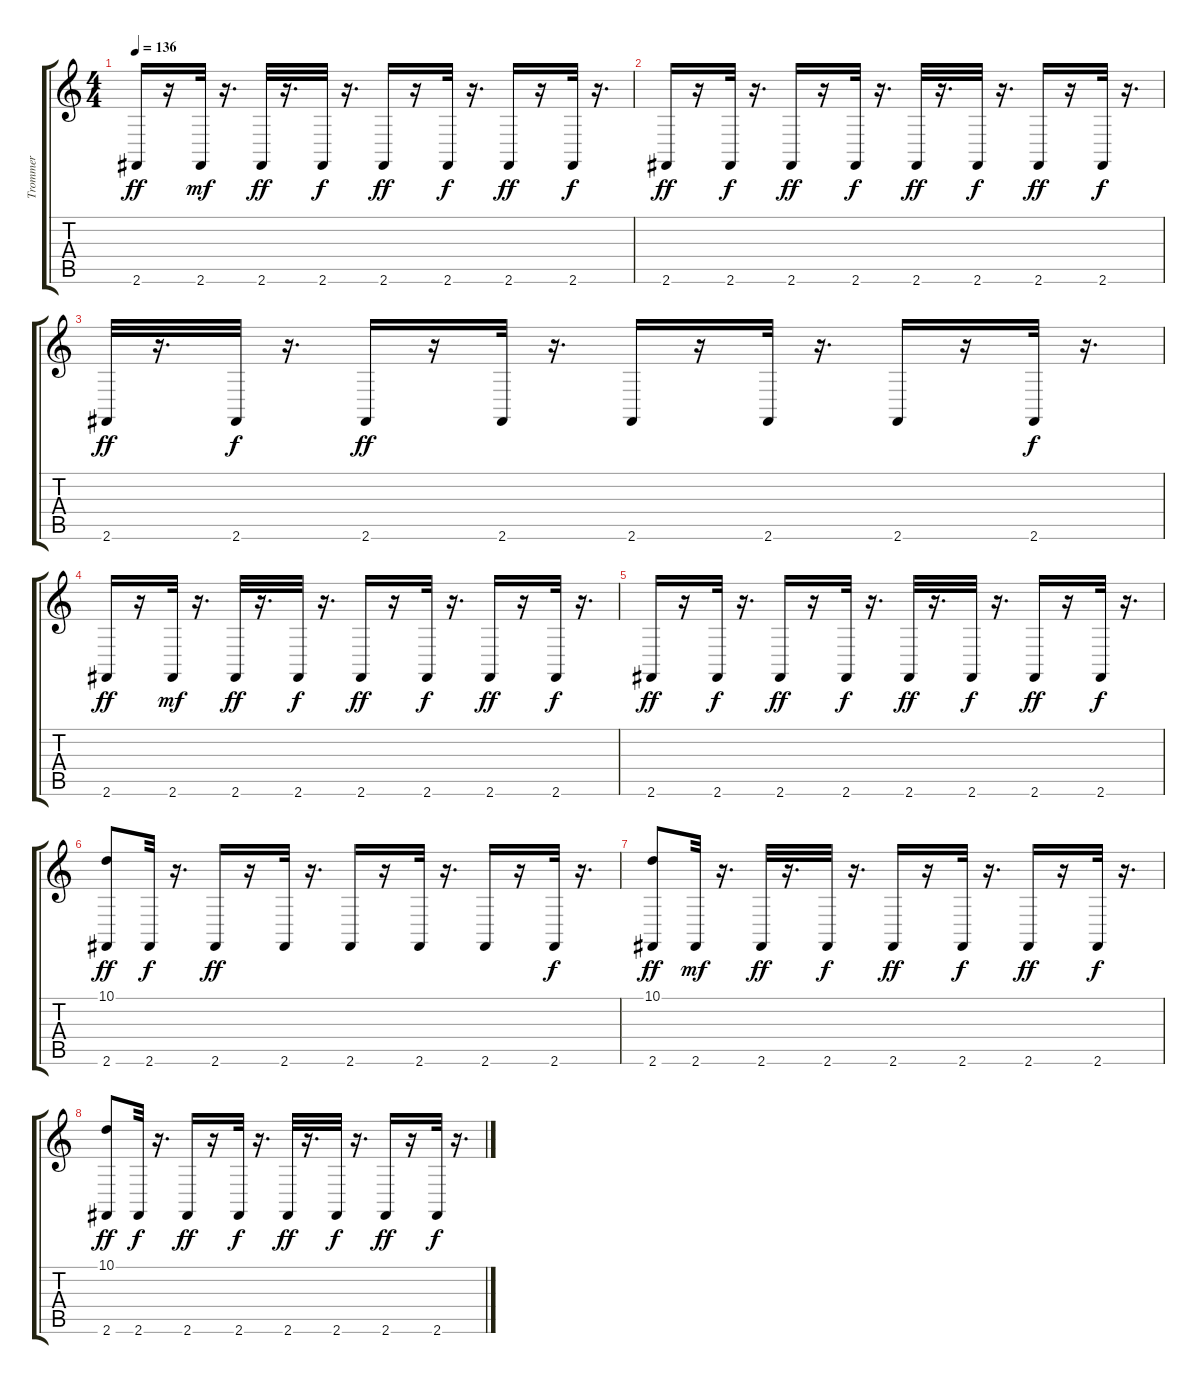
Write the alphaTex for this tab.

\track ("Trommer" "Trommer") {instrument acousticgrandpiano}
\staff {score tabs}
\tuning (E4 B3 G3 D3 A2 E2) {hide}
\ts (4 4)
\tempo 136
\clef g2
\ks c
2.6.16{dy ff} r.16 2.6.32{dy mf} r.16{d} 2.6.32{dy ff} r.16{d} 2.6.32{dy f} r.16{d} 2.6.16{dy ff} r.16 2.6.32{dy f} r.16{d} 2.6.16{dy ff} r.16 2.6.32{dy f} r.16{d} |
2.6.16{dy ff} r.16 2.6.32{dy f} r.16{d} 2.6.16{dy ff} r.16 2.6.32{dy f} r.16{d} 2.6.32{dy ff} r.16{d} 2.6.32{dy f} r.16{d} 2.6.16{dy ff} r.16 2.6.32{dy f} r.16{d} |
2.6.32{dy ff} r.16{d} 2.6.32{dy f} r.16{d} 2.6.16{dy ff} r.16 2.6.32 r.16{d} 2.6.16 r.16 2.6.32 r.16{d} 2.6.16 r.16 2.6.32{dy f} r.16{d} |
2.6.16{dy ff} r.16 2.6.32{dy mf} r.16{d} 2.6.32{dy ff} r.16{d} 2.6.32{dy f} r.16{d} 2.6.16{dy ff} r.16 2.6.32{dy f} r.16{d} 2.6.16{dy ff} r.16 2.6.32{dy f} r.16{d} |
2.6.16{dy ff} r.16 2.6.32{dy f} r.16{d} 2.6.16{dy ff} r.16 2.6.32{dy f} r.16{d} 2.6.32{dy ff} r.16{d} 2.6.32{dy f} r.16{d} 2.6.16{dy ff} r.16 2.6.32{dy f} r.16{d} |
(10.1 2.6).8{dy ff} 2.6.32{dy f} r.16{d} 2.6.16{dy ff} r.16 2.6.32 r.16{d} 2.6.16 r.16 2.6.32 r.16{d} 2.6.16 r.16 2.6.32{dy f} r.16{d} |
(10.1 2.6).8{dy ff} 2.6.32{dy mf} r.16{d} 2.6.32{dy ff} r.16{d} 2.6.32{dy f} r.16{d} 2.6.16{dy ff} r.16 2.6.32{dy f} r.16{d} 2.6.16{dy ff} r.16 2.6.32{dy f} r.16{d} |
(10.1 2.6).8{dy ff} 2.6.32{dy f} r.16{d} 2.6.16{dy ff} r.16 2.6.32{dy f} r.16{d} 2.6.32{dy ff} r.16{d} 2.6.32{dy f} r.16{d} 2.6.16{dy ff} r.16 2.6.32{dy f} r.16{d}
